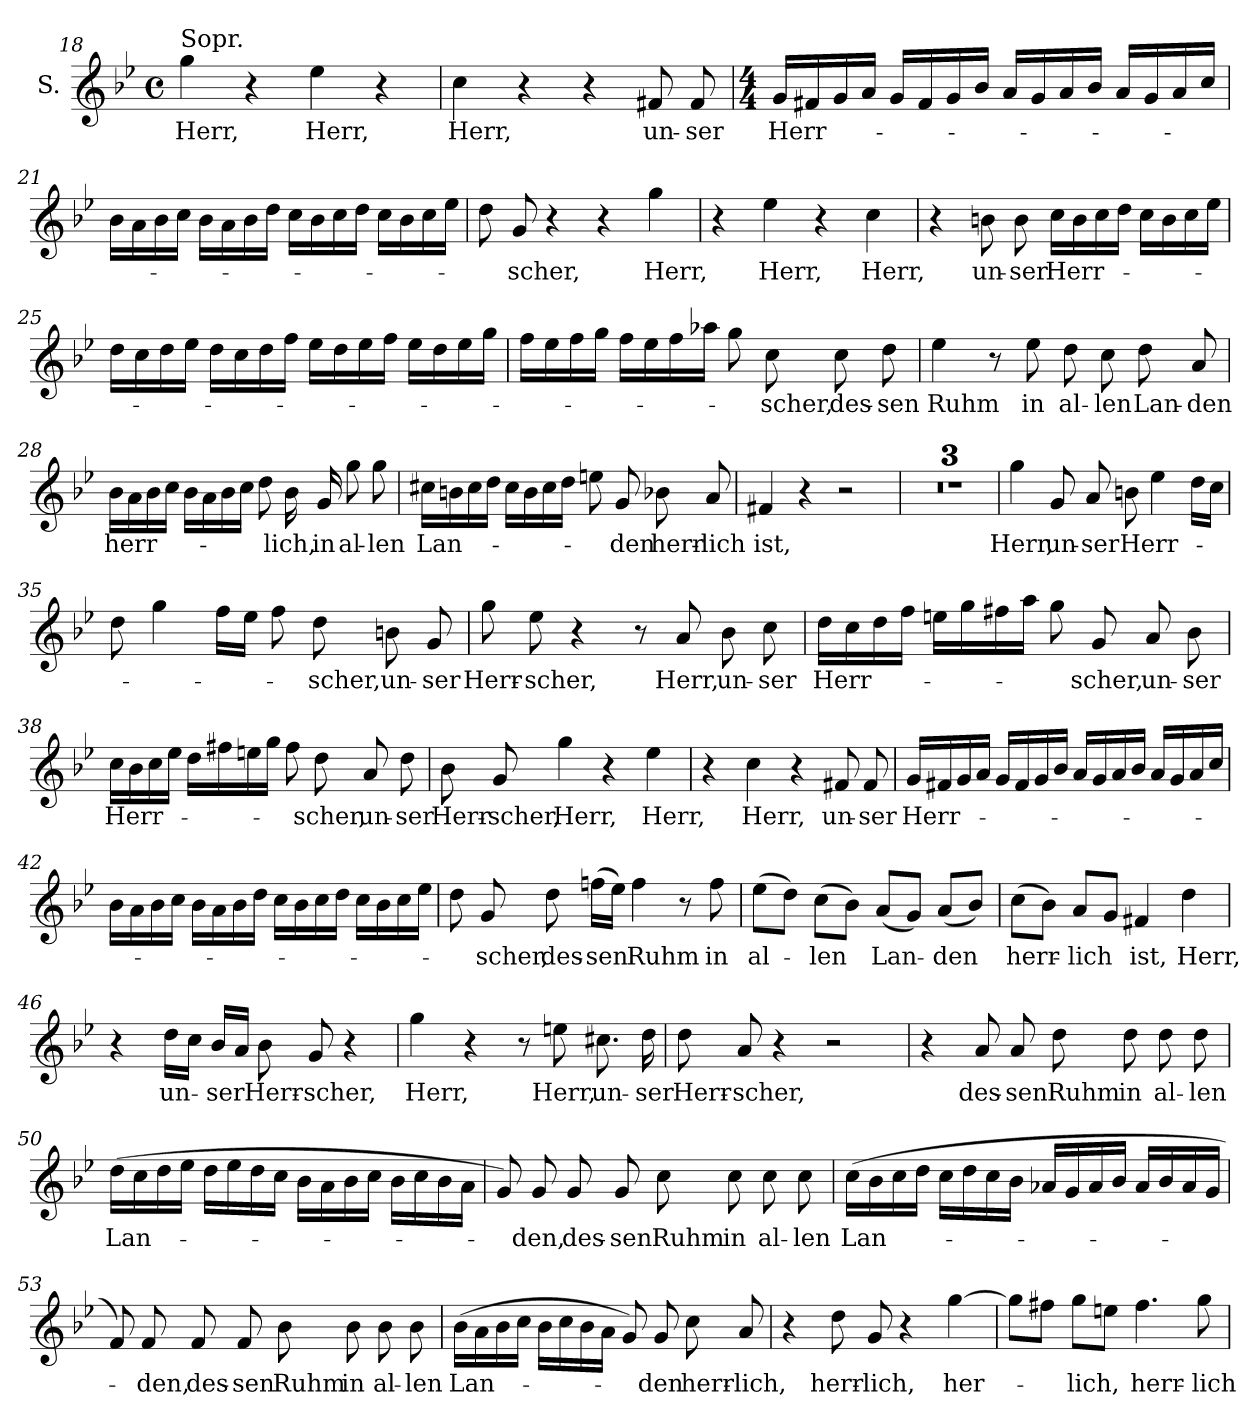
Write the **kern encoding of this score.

**kern	**text
*part1	*part1
*staff1	*staff1
*I"S.	*
*clefG2	*
*k[b-e-]	*
*B-:	*
*M4/4	*
*met(c)	*
=18	=18
!LO:TX:a:t=Sopr.	!
!	!LO:LY:b
4gg\	Herr,
4r	.
!	!LO:LY:b
4ee-\	Herr,
4r	.
=19	=19
!	!LO:LY:b
4cc\	Herr,
4r	.
4r	.
!	!LO:LY:b
8f#X/	un-
!	!LO:LY:b
8f#/	-ser
=20	=20
*M4/4	*
!	!LO:LY:b
16g/LL	Herr-
16f#X/	.
16g/	.
16a/JJ	.
16g/LL	.
16f#/	.
16g/	.
16b-/JJ	.
16a/LL	.
16g/	.
16a/	.
16b-/JJ	.
16a/LL	.
16g/	.
16a/	.
16cc/JJ	.
!!LO:LB:g=z
=21	=21
16b-\LL	.
16a\	.
16b-\	.
16cc\JJ	.
16b-\LL	.
16a\	.
16b-\	.
16dd\JJ	.
16cc\LL	.
16b-\	.
16cc\	.
16dd\JJ	.
16cc\LL	.
16b-\	.
16cc\	.
16ee-\JJ	.
=22	=22
8dd\	.
!	!LO:LY:b
8g/	-scher,
4r	.
4r	.
!	!LO:LY:b
4gg\	Herr,
=23	=23
4r	.
!	!LO:LY:b
4ee-\	Herr,
4r	.
!	!LO:LY:b
4cc\	Herr,
=24	=24
4r	.
!	!LO:LY:b
8bn\	un-
!	!LO:LY:b
8b\	-ser
!	!LO:LY:b
16cc\LL	Herr-
16b\	.
16cc\	.
16dd\JJ	.
16cc\LL	.
16b\	.
16cc\	.
16ee-\JJ	.
!!LO:LB:g=z
=25	=25
16dd\LL	.
16cc\	.
16dd\	.
16ee-\JJ	.
16dd\LL	.
16cc\	.
16dd\	.
16ff\JJ	.
16ee-\LL	.
16dd\	.
16ee-\	.
16ff\JJ	.
16ee-\LL	.
16dd\	.
16ee-\	.
16gg\JJ	.
=26	=26
16ff\LL	.
16ee-\	.
16ff\	.
16gg\JJ	.
16ff\LL	.
16ee-\	.
16ff\	.
16aa-X\JJ	.
8gg\	.
!	!LO:LY:b
8cc\	-scher,
!	!LO:LY:b
8cc\	des-
!	!LO:LY:b
8dd\	-sen
=27	=27
!	!LO:LY:b
4ee-\	Ruhm
8r	.
!	!LO:LY:b
8ee-\	in
!	!LO:LY:b
8dd\	al-
!	!LO:LY:b
8cc\	-len
!	!LO:LY:b
8dd\	Lan-
!	!LO:LY:b
8a/	-den
!!LO:LB:g=z
=28	=28
!	!LO:LY:b
16b-\LL	herr-
16a\	.
16b-\	.
16cc\JJ	.
16b-\LL	.
16a\	.
16b-\	.
16cc\JJ	.
8dd\	.
!	!LO:LY:b
16b-\	-lich,
!	!LO:LY:b
16g/	in
!	!LO:LY:b
8gg\	al-
!	!LO:LY:b
8gg\	-len
=29	=29
!	!LO:LY:b
16cc#X\LL	Lan-
16bn\	.
16cc#\	.
16dd\JJ	.
16cc#\LL	.
16b\	.
16cc#\	.
16dd\JJ	.
8een\	.
!	!LO:LY:b
8g/	-den
!	!LO:LY:b
8b-X\	herr-
!	!LO:LY:b
8a/	-lich
=30	=30
!	!LO:LY:b
4f#X/	ist,
4r	.
2r	.
=31	=31
1r	.
=32	=32
1r	.
=33	=33
1r	.
!!LO:LB:g=z
=34	=34
!	!LO:LY:b
4gg\	Herr,
!	!LO:LY:b
8g/	un-
!	!LO:LY:b
8a/	-ser
!	!LO:LY:b
8bn\	Herr-
4ee-\	.
16dd\LL	.
16cc\JJ	.
=35	=35
8dd\	.
4gg\	.
16ff\LL	.
16ee-\JJ	.
8ff\	.
!	!LO:LY:b
8dd\	-scher,
!	!LO:LY:b
8bn\	un-
!	!LO:LY:b
8g/	-ser
=36	=36
!	!LO:LY:b
8gg\	Herr-
!	!LO:LY:b
8ee-\	-scher,
4r	.
8r	.
!	!LO:LY:b
8a/	Herr,
!	!LO:LY:b
8b-\	un-
!	!LO:LY:b
8cc\	-ser
!!LO:LB:g=z
=37	=37
!	!LO:LY:b
16dd\LL	Herr-
16cc\	.
16dd\	.
16ff\JJ	.
16een\LL	.
16gg\	.
16ff#X\	.
16aa\JJ	.
8gg\	.
!	!LO:LY:b
8g/	-scher,
!	!LO:LY:b
8a/	un-
!	!LO:LY:b
8b-\	-ser
=38	=38
!	!LO:LY:b
16cc\LL	Herr-
16b-\	.
16cc\	.
16ee-\JJ	.
16dd\LL	.
16ff#X\	.
16een\	.
16gg\JJ	.
8ff#\	.
!	!LO:LY:b
8dd\	-scher,
!	!LO:LY:b
8a/	un-
!	!LO:LY:b
8dd\	-ser
=39	=39
!	!LO:LY:b
8b-\	Herr-
!	!LO:LY:b
8g/	-scher,
!	!LO:LY:b
4gg\	Herr,
4r	.
!	!LO:LY:b
4ee-\	Herr,
!!LO:LB:g=z
=40	=40
4r	.
!	!LO:LY:b
4cc\	Herr,
4r	.
!	!LO:LY:b
8f#X/	un-
!	!LO:LY:b
8f#/	-ser
=41	=41
!	!LO:LY:b
16g/LL	Herr-
16f#X/	.
16g/	.
16a/JJ	.
16g/LL	.
16f#/	.
16g/	.
16b-/JJ	.
16a/LL	.
16g/	.
16a/	.
16b-/JJ	.
16a/LL	.
16g/	.
16a/	.
16cc/JJ	.
=42	=42
16b-\LL	.
16a\	.
16b-\	.
16cc\JJ	.
16b-\LL	.
16a\	.
16b-\	.
16dd\JJ	.
16cc\LL	.
16b-\	.
16cc\	.
16dd\JJ	.
16cc\LL	.
16b-\	.
16cc\	.
16ee-\JJ	.
!!LO:LB:g=z
=43	=43
8dd\	.
!	!LO:LY:b
8g/	-scher,
!	!LO:LY:b
8dd\	des-
!	!LO:LY:b
(>16ffni\LL	-sen
16ee-\JJ)	.
!	!LO:LY:b
4ff\	Ruhm
8r	.
!	!LO:LY:b
8ff\	in
=44	=44
!	!LO:LY:b
(>8ee-\L	al-
8dd\J)	.
!	!LO:LY:b
(>8cc\L	-len
8b-\J)	.
!	!LO:LY:b
(<8a/L	Lan-
8g/J)	.
!	!LO:LY:b
(<8a/L	-den
8b-/J)	.
=45	=45
!	!LO:LY:b
(>8cc\L	herr-
8b-\J)	.
!	!LO:LY:b
8a/L	-lich
8g/J	.
!	!LO:LY:b
4f#X/	ist,
!	!LO:LY:b
4dd\	Herr,
=46	=46
4r	.
!	!LO:LY:b
16dd\LL	un-
16cc\JJ	.
!	!LO:LY:b
16b-/LL	-ser
16a/JJ	.
!	!LO:LY:b
8b-\	Herr-
!	!LO:LY:b
8g/	-scher,
4r	.
!!LO:LB:g=z
=47	=47
!	!LO:LY:b
4gg\	Herr,
4r	.
8r	.
!	!LO:LY:b
8een\	Herr,
!	!LO:LY:b
8.cc#X\	un-
!	!LO:LY:b
16dd\	-ser
=48	=48
!	!LO:LY:b
8dd\	Herr-
!	!LO:LY:b
8a/	-scher,
4r	.
2r	.
=49	=49
4r	.
!	!LO:LY:b
8a/	des-
!	!LO:LY:b
8a/	-sen
!	!LO:LY:b
8dd\	Ruhm
!	!LO:LY:b
8dd\	in
!	!LO:LY:b
8dd\	al-
!	!LO:LY:b
8dd\	-len
=50	=50
!	!LO:LY:b
(>16dd\LL	Lan-
16cc\	.
16dd\	.
16ee-\JJ	.
16dd\LL	.
16ee-\	.
16dd\	.
16cc\JJ	.
16b-\LL	.
16a\	.
16b-\	.
16cc\JJ	.
16b-\LL	.
16cc\	.
16b-\	.
16a\JJ	.
!!LO:LB:g=z
=51	=51
8g/)	.
!	!LO:LY:b
8g/	-den,
!	!LO:LY:b
8g/	des-
!	!LO:LY:b
8g/	-sen
!	!LO:LY:b
8cc\	Ruhm
!	!LO:LY:b
8cc\	in
!	!LO:LY:b
8cc\	al-
!	!LO:LY:b
8cc\	-len
=52	=52
!	!LO:LY:b
(>16cc\LL	Lan-
16b-\	.
16cc\	.
16dd\JJ	.
16cc\LL	.
16dd\	.
16cc\	.
16b-\JJ	.
16a-X/LL	.
16g/	.
16a-/	.
16b-/JJ	.
16a-/LL	.
16b-/	.
16a-/	.
16g/JJ	.
=53	=53
8f/)	.
!	!LO:LY:b
8f/	-den,
!	!LO:LY:b
8f/	des-
!	!LO:LY:b
8f/	-sen
!	!LO:LY:b
8b-\	Ruhm
!	!LO:LY:b
8b-\	in
!	!LO:LY:b
8b-\	al-
!	!LO:LY:b
8b-\	-len
!!LO:PB:g=z
=54	=54
!	!LO:LY:b
(>16b-\LL	Lan-
16a\	.
16b-\	.
16cc\JJ	.
16b-\LL	.
16cc\	.
16b-\	.
16a\JJ	.
8g/)	.
!	!LO:LY:b
8g/	-den
!	!LO:LY:b
8cc\	herr-
!	!LO:LY:b
8a/	-lich,
=55	=55
4r	.
!	!LO:LY:b
8dd\	herr-
!	!LO:LY:b
8g/	-lich,
4r	.
!	!LO:LY:b
[4gg\	her-
=56	=56
8gg\L]	.
8ff#X\J	.
!	!LO:LY:b
8gg\L	-lich,
8een\J	.
!	!LO:LY:b
4.ff#\	herr-
!	!LO:LY:b
8gg\	-lich
=	=
*-	*-
